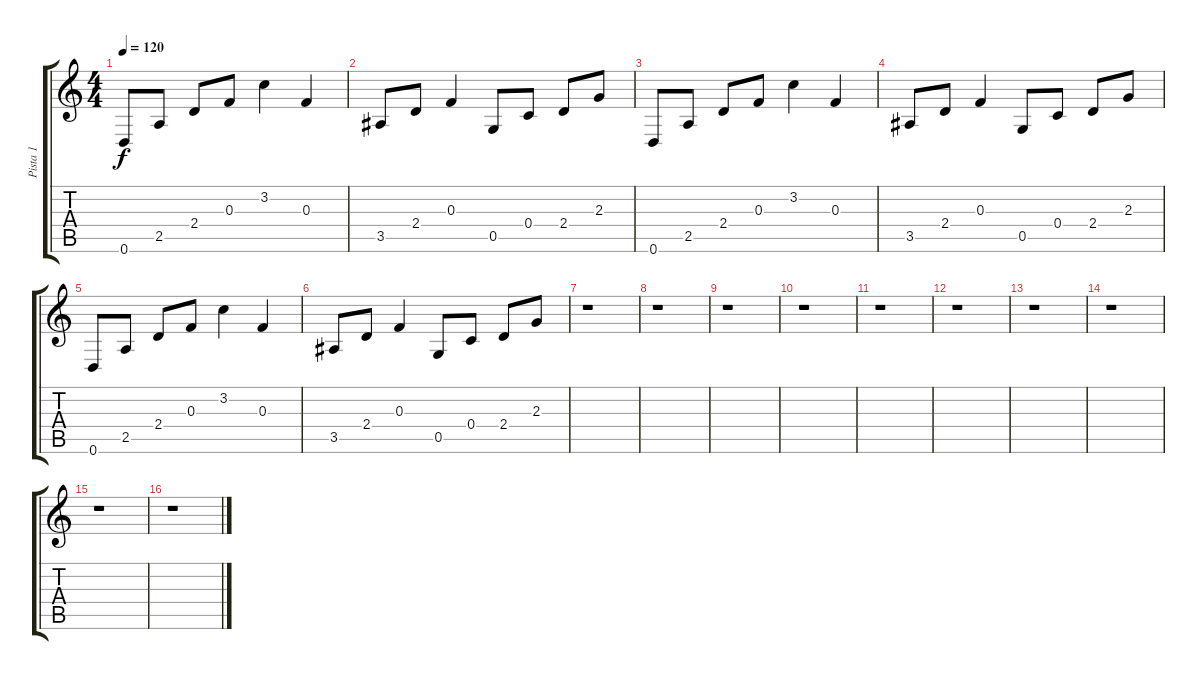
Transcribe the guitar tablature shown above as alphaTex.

\track ("Pista 1" "Pista 1") {instrument acousticguitarsteel}
\staff {score tabs}
\tuning (D4 A3 F3 C3 G2 D2) {hide}
\ts (4 4)
\tempo 120
\clef g2
\ks c
0.6.8{dy f} 2.5.8 2.4.8 0.3.8 3.2.4 0.3.4 |
3.5.8 2.4.8 0.3.4 0.5.8 0.4.8 2.4.8 2.3.8 |
0.6.8 2.5.8 2.4.8 0.3.8 3.2.4 0.3.4 |
3.5.8 2.4.8 0.3.4 0.5.8 0.4.8 2.4.8 2.3.8 |
0.6.8 2.5.8 2.4.8 0.3.8 3.2.4 0.3.4 |
3.5.8 2.4.8 0.3.4 0.5.8 0.4.8 2.4.8 2.3.8 |
r.1 |
r.1 |
r.1 |
r.1 |
r.1 |
r.1 |
r.1 |
r.1 |
r.1 |
r.1
